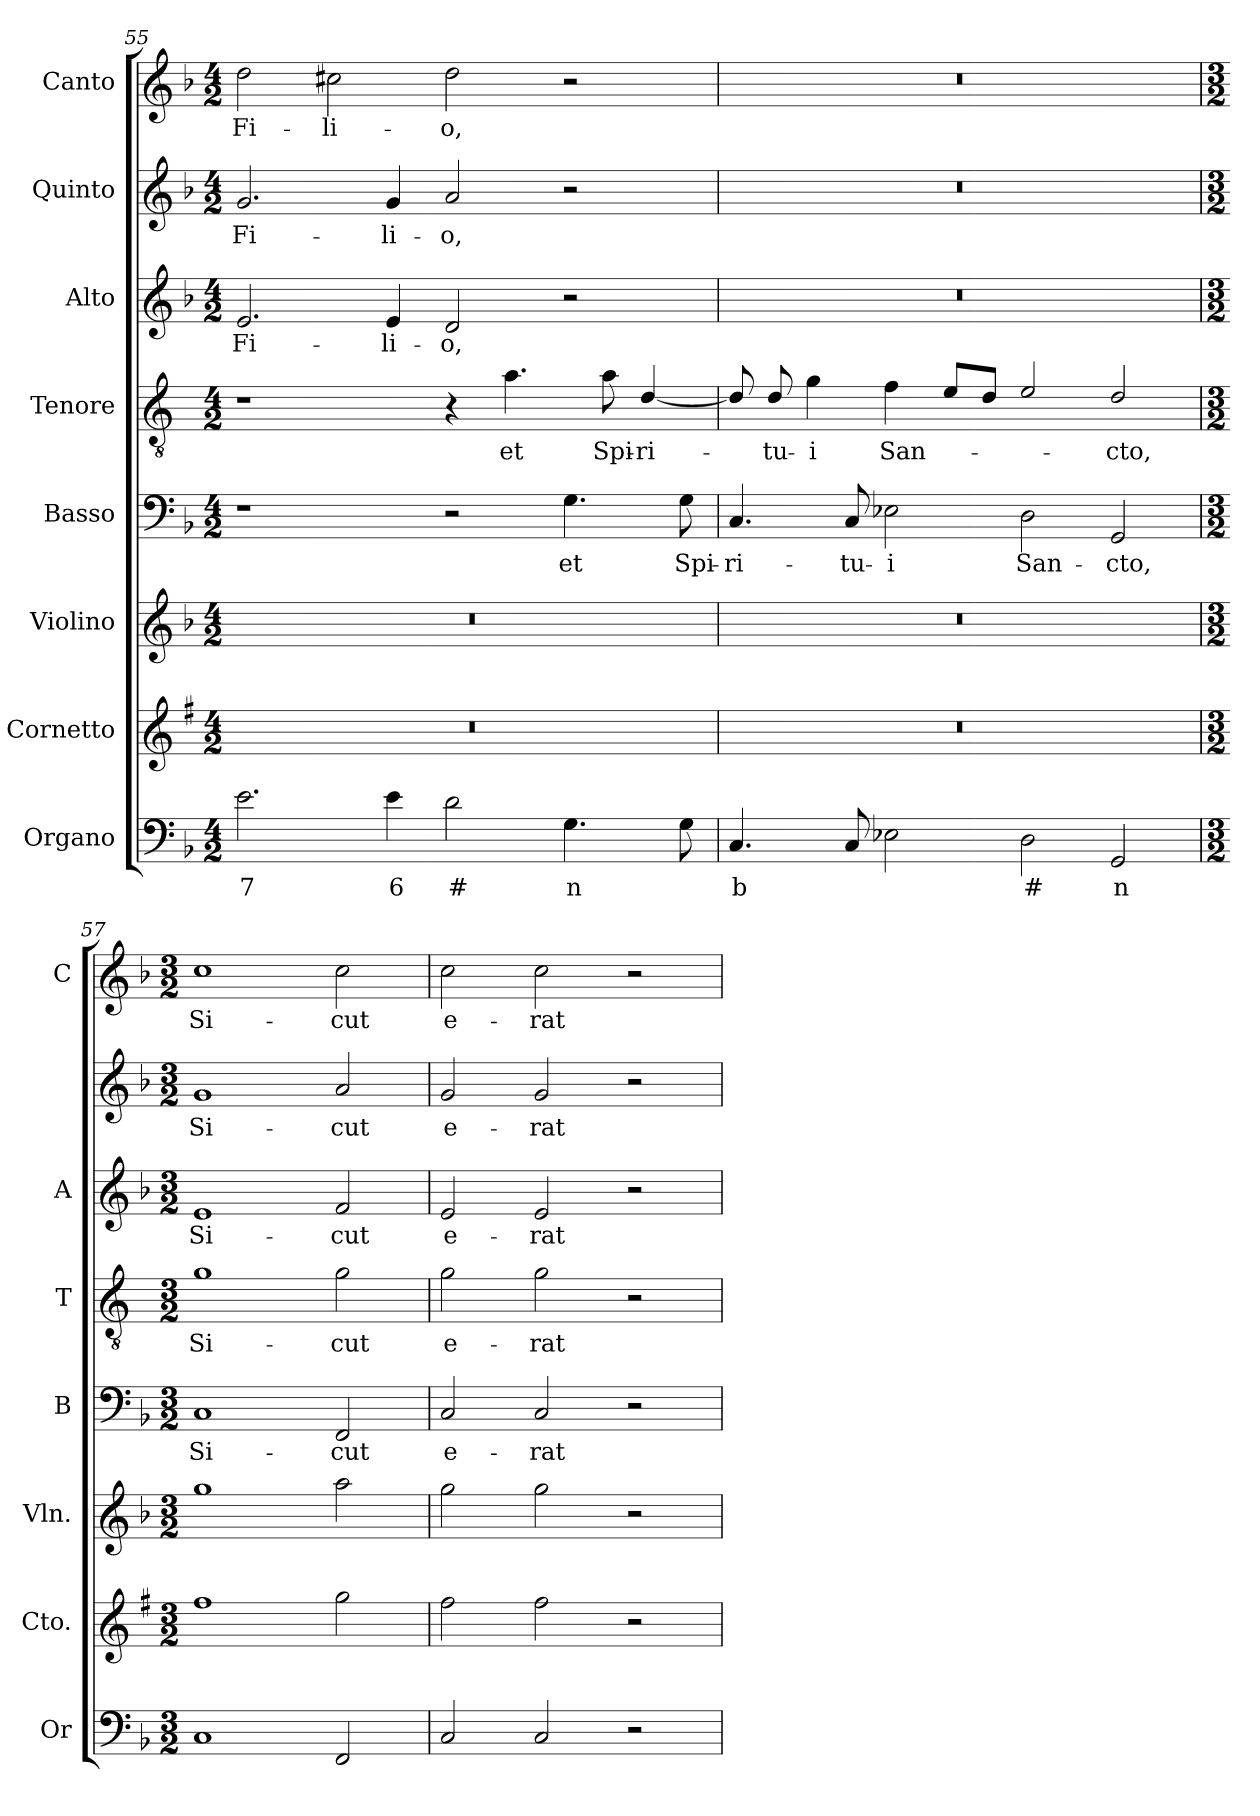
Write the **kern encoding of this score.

**kern	**text	**kern	**kern	**kern	**text	**kern	**text	**kern	**text	**kern	**text	**kern	**text
*part8	*part8	*part7	*part6	*part5	*part5	*part4	*part4	*part3	*part3	*part2	*part2	*part1	*part1
*staff8	*staff8	*staff7	*staff6	*staff5	*staff5	*staff4	*staff4	*staff3	*staff3	*staff2	*staff2	*staff1	*staff1
*I"Organo	*	*I"Cornetto	*I"Violino	*I"Basso	*	*I"Tenore	*	*I"Alto	*	*I"Quinto	*	*I"Canto	*
*I'Or	*	*I'Cto.	*I'Vln.	*I'B	*	*I'T	*	*I'A	*	*	*	*I'C	*
*clefF4	*	*clefG2	*clefG2	*clefF4	*	*clefGv2	*	*clefG2	*	*clefG2	*	*clefG2	*
*	*	*ITrd1c2	*	*	*	*ITrd4c7	*	*	*	*	*	*	*
*k[b-]	*	*k[b-]	*k[b-]	*k[b-]	*	*k[b-]	*	*k[b-]	*	*k[b-]	*	*k[b-]	*
*F:	*	*F:	*F:	*F:	*	*F:	*	*F:	*	*F:	*	*F:	*
*M4/2	*	*M4/2	*M4/2	*M4/2	*	*M4/2	*	*M4/2	*	*M4/2	*	*M4/2	*
=55	=55	=55	=55	=55	=55	=55	=55	=55	=55	=55	=55	=55	=55
!	!LO:LY:b	!	!	!	!	!	!	!	!LO:LY:b	!	!LO:LY:b	!	!LO:LY:b
2.e\	7	0r	0r	1r	.	1r	.	2.e/	Fi-	2.g/	Fi-	2dd\	Fi-
!	!	!	!	!	!	!	!	!	!	!	!	!	!LO:LY:b
.	.	.	.	.	.	.	.	.	.	.	.	2cc#X\	-li-
!	!LO:LY:b	!	!	!	!	!	!	!	!LO:LY:b	!	!LO:LY:b	!	!
4e\	6	.	.	.	.	.	.	4e/	-li-	4g/	-li-	.	.
!	!LO:LY:b	!	!	!	!	!	!	!	!LO:LY:b	!	!LO:LY:b	!	!LO:LY:b
2d\	#	.	.	2r	.	4r	.	2d/	-o,	2a/	-o,	2dd\	-o,
!	!	!	!	!	!	!	!LO:LY:b	!	!	!	!	!	!
.	.	.	.	.	.	4.d\	et	.	.	.	.	.	.
!	!LO:LY:b	!	!	!	!LO:LY:b	!	!	!	!	!	!	!	!
4.G\	n	.	.	4.G\	et	.	.	2r	.	2r	.	2r	.
!	!	!	!	!	!	!	!LO:LY:b	!	!	!	!	!	!
.	.	.	.	.	.	8d\	Spi-	.	.	.	.	.	.
!	!	!	!	!	!	!	!LO:LY:b	!	!	!	!	!	!
.	.	.	.	.	.	[4G/	-ri-	.	.	.	.	.	.
!	!	!	!	!	!LO:LY:b	!	!	!	!	!	!	!	!
8G\	.	.	.	8G\	Spi-	.	.	.	.	.	.	.	.
=56	=56	=56	=56	=56	=56	=56	=56	=56	=56	=56	=56	=56	=56
!	!LO:LY:b	!	!	!	!LO:LY:b	!	!	!	!	!	!	!	!
4.C/	b	0r	0r	4.C/	-ri-	8G/]	.	0r	.	0r	.	0r	.
!	!	!	!	!	!	!	!LO:LY:b	!	!	!	!	!	!
.	.	.	.	.	.	8G/	-tu-	.	.	.	.	.	.
!	!	!	!	!	!	!	!LO:LY:b	!	!	!	!	!	!
.	.	.	.	.	.	4c\	-i	.	.	.	.	.	.
!	!	!	!	!	!LO:LY:b	!	!	!	!	!	!	!	!
8C/	.	.	.	8C/	-tu-	.	.	.	.	.	.	.	.
!	!	!	!	!	!LO:LY:b	!	!LO:LY:b	!	!	!	!	!	!
2E-X\	.	.	.	2E-X\	-i	4B-\	San-	.	.	.	.	.	.
.	.	.	.	.	.	8A/L	.	.	.	.	.	.	.
.	.	.	.	.	.	8G/J	.	.	.	.	.	.	.
!	!LO:LY:b	!	!	!	!LO:LY:b	!	!	!	!	!	!	!	!
2D\	#	.	.	2D\	San-	2A/	.	.	.	.	.	.	.
!	!LO:LY:b	!	!	!	!LO:LY:b	!	!LO:LY:b	!	!	!	!	!	!
2GG/	n	.	.	2GG/	-cto,	2G/	-cto,	.	.	.	.	.	.
=57	=57	=57	=57	=57	=57	=57	=57	=57	=57	=57	=57	=57	=57
*M3/2	*	*M3/2	*M3/2	*M3/2	*	*M3/2	*	*M3/2	*	*M3/2	*	*M3/2	*
!	!	!	!	!	!LO:LY:b	!	!LO:LY:b	!	!LO:LY:b	!	!LO:LY:b	!	!LO:LY:b
1C	.	1ee	1gg	1C	Si-	1c	Si-	1e	Si-	1g	Si-	1cc	Si-
!	!	!	!	!	!LO:LY:b	!	!LO:LY:b	!	!LO:LY:b	!	!LO:LY:b	!	!LO:LY:b
2FF/	.	2ff\	2aa\	2FF/	-cut	2c\	-cut	2f/	-cut	2a/	-cut	2cc\	-cut
!!LO:LB:g=z
=58	=58	=58	=58	=58	=58	=58	=58	=58	=58	=58	=58	=58	=58
!	!	!	!	!	!LO:LY:b	!	!LO:LY:b	!	!LO:LY:b	!	!LO:LY:b	!	!LO:LY:b
2C/	.	2ee\	2gg\	2C/	e-	2c\	e-	2e/	e-	2g/	e-	2cc\	e-
!	!	!	!	!	!LO:LY:b	!	!LO:LY:b	!	!LO:LY:b	!	!LO:LY:b	!	!LO:LY:b
2C/	.	2ee\	2gg\	2C/	-rat	2c\	-rat	2e/	-rat	2g/	-rat	2cc\	-rat
2r	.	2r	2r	2r	.	2r	.	2r	.	2r	.	2r	.
=	=	=	=	=	=	=	=	=	=	=	=	=	=
*-	*-	*-	*-	*-	*-	*-	*-	*-	*-	*-	*-	*-	*-
